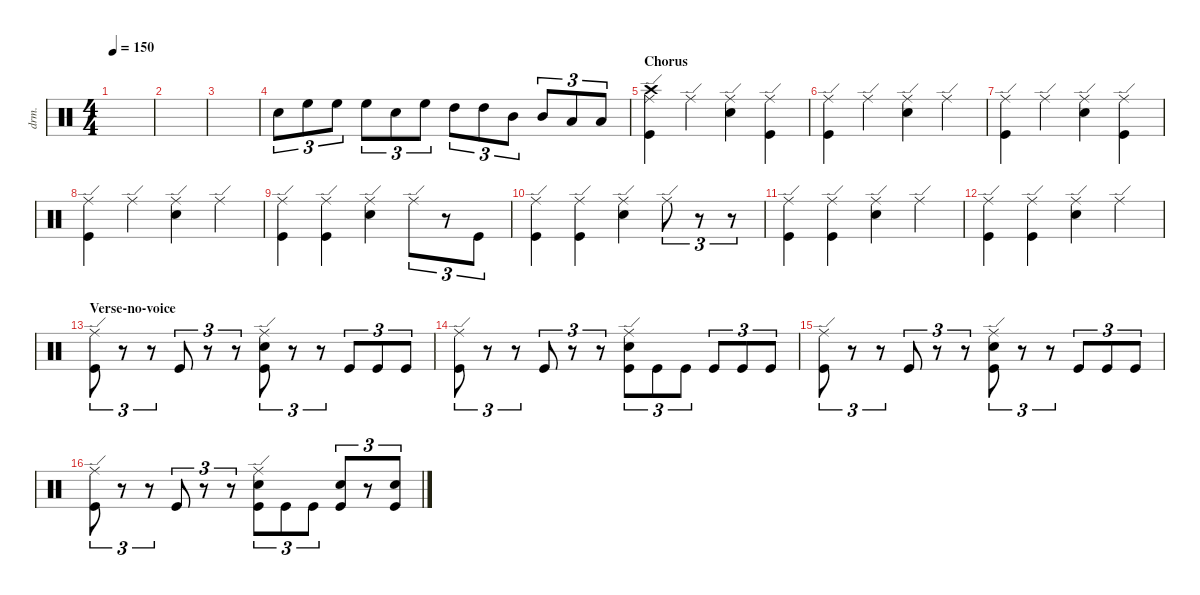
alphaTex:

\defaultSystemsLayout 4
\hideDynamics
\bracketExtendMode nobrackets
\otherSystemsTrackNameOrientation horizontal
\track ("Drumkit" "drm.") {solo instrument percussion}
\staff {score}
\articulation defaults
\ts (4 4)
\scale
0.972042
\tempo 150
\accidentals auto
\clef neutral
\ottava regular
\simile none
\ks aminor
|
\scale
0.972042 |
\scale
0.972042 |
\scale
1.00741 "Snare (hit) 2".8{tu (3 2)} "High Floor Tom (hit)".8{tu (3 2)} "High Floor Tom (hit)".8{tu (3 2)} "High Floor Tom (hit)".8{tu (3 2)} "Snare (hit) 2".8{tu (3 2)} "High Floor Tom (hit)".8{tu (3 2)} "High Tom (hit)".8{tu (3 2)} "High Tom (hit)".8{tu (3 2)} "Mid Tom (hit)".8{tu (3 2)} "Mid Tom (hit)".8{tu (3 2)} "Low Tom (hit)".8{tu (3 2)} "Low Tom (hit)".8{tu (3 2)} |
\section ("" "Chorus")
\scale
1.16476 ("Kick (hit)" "Ride (edge)" "Crash high (hit)").4{beam Down} "Ride (edge)".4{beam Down} ("Ride (edge)" "Snare (hit) 2").4{beam Down} ("Kick (hit)" "Ride (edge)").4{beam Down} |
\scale
0.976463 ("Kick (hit)" "Ride (edge)").4{beam Down} "Ride (edge)".4{beam Down} ("Ride (edge)" "Snare (hit) 2").4{beam Down} "Ride (edge)".4{beam Down} |
\scale
0.976463 ("Kick (hit)" "Ride (edge)").4{beam Down} "Ride (edge)".4{beam Down} ("Ride (edge)" "Snare (hit) 2").4{beam Down} ("Kick (hit)" "Ride (edge)").4{beam Down} |
\scale
0.976463 ("Kick (hit)" "Ride (edge)").4{beam Down} "Ride (edge)".4{beam Down} ("Ride (edge)" "Snare (hit) 2").4{beam Down} "Ride (edge)".4{beam Down} |
\scale
0.976463 ("Kick (hit)" "Ride (edge)").4{beam Down} ("Ride (edge)" "Kick (hit)").4{beam Down} ("Ride (edge)" "Snare (hit) 2").4{beam Down} "Ride (edge)".8{tu (3 2) beam Down} r.8{tu (3 2) beam Down} "Kick (hit)".8{tu (3 2) beam Down} |
\scale
0.976463 ("Kick (hit)" "Ride (edge)").4{beam Down} ("Ride (edge)" "Kick (hit)").4{beam Down} ("Ride (edge)" "Snare (hit) 2").4{beam Down} "Ride (edge)".8{tu (3 2) beam Down} r.8{tu (3 2) beam Down} r.8{tu (3 2) beam Down} |
\scale
0.976463 ("Kick (hit)" "Ride (edge)").4{beam Down} ("Ride (edge)" "Kick (hit)").4{beam Down} ("Ride (edge)" "Snare (hit) 2").4{beam Down} "Ride (edge)".4{beam Down} |
\scale
0.976463 ("Kick (hit)" "Ride (edge)").4{beam Down} ("Ride (edge)" "Kick (hit)").4{beam Down} ("Ride (edge)" "Snare (hit) 2").4{beam Down} "Ride (edge)".4{beam Down} |
\section ("" "Verse-no-voice")
\scale
1.07061 ("Kick (hit)" "Ride (edge)").8{tu (3 2)} r.8{tu (3 2) beam Down} r.8{tu (3 2) beam Down} "Kick (hit)".8{tu (3 2)} r.8{tu (3 2) beam Up} r.8{tu (3 2) beam Up} ("Kick (hit)" "Ride (edge)" "Snare (hit) 2").8{tu (3 2)} r.8{tu (3 2) beam Down} r.8{tu (3 2) beam Down} "Kick (hit)".8{tu (3 2)} "Kick (hit)".8{tu (3 2)} "Kick (hit)".8{tu (3 2)} |
\scale
0.976463 ("Kick (hit)" "Ride (edge)").8{tu (3 2)} r.8{tu (3 2) beam Down} r.8{tu (3 2) beam Down} "Kick (hit)".8{tu (3 2)} r.8{tu (3 2) beam Up} r.8{tu (3 2) beam Up} ("Kick (hit)" "Ride (edge)" "Snare (hit) 2").8{tu (3 2)} "Kick (hit)".8{tu (3 2)} "Kick (hit)".8{tu (3 2)} "Kick (hit)".8{tu (3 2)} "Kick (hit)".8{tu (3 2)} "Kick (hit)".8{tu (3 2)} |
\scale
0.976463 ("Kick (hit)" "Ride (edge)").8{tu (3 2)} r.8{tu (3 2) beam Down} r.8{tu (3 2) beam Down} "Kick (hit)".8{tu (3 2)} r.8{tu (3 2) beam Up} r.8{tu (3 2) beam Up} ("Kick (hit)" "Ride (edge)" "Snare (hit) 2").8{tu (3 2)} r.8{tu (3 2) beam Down} r.8{tu (3 2) beam Down} "Kick (hit)".8{tu (3 2)} "Kick (hit)".8{tu (3 2)} "Kick (hit)".8{tu (3 2)} |
\scale
0.976463 ("Kick (hit)" "Ride (edge)").8{tu (3 2)} r.8{tu (3 2) beam Down} r.8{tu (3 2) beam Down} "Kick (hit)".8{tu (3 2)} r.8{tu (3 2) beam Up} r.8{tu (3 2) beam Up} ("Kick (hit)" "Snare (hit) 2" "Ride (edge)").8{tu (3 2)} "Kick (hit)".8{tu (3 2)} "Kick (hit)".8{tu (3 2)} ("Kick (hit)" "Snare (hit) 2").8{tu (3 2)} r.8{tu (3 2) beam Up} ("Kick (hit)" "Snare (hit) 2").8{tu (3 2)}
